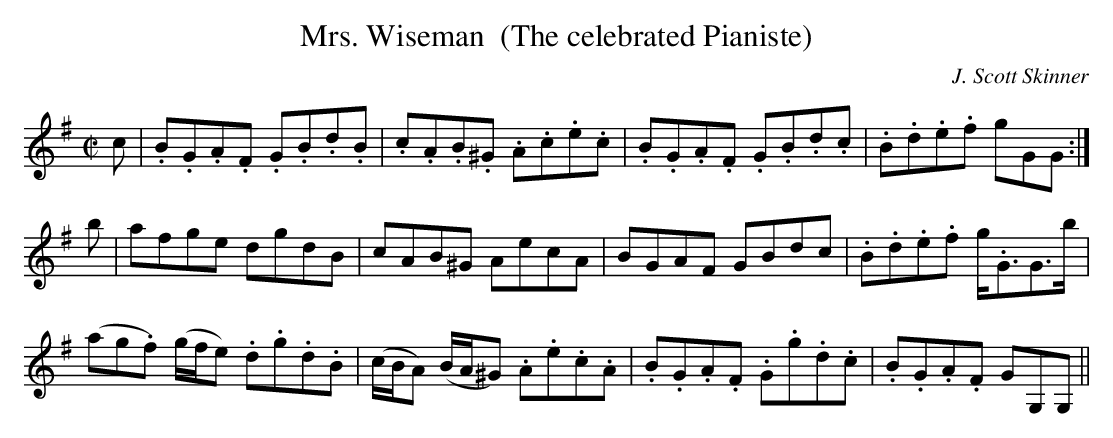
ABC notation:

X:1
T:Mrs. Wiseman  (The celebrated Pianiste)
C:J. Scott Skinner
M:C|
L:1/8
K:G
c|.B.G.A.F .G.B.d.B|.c.A.B.^G .A.c.e.c|.B.G.A.F .G.B.d.c|.B.d.e.f gGG:|
b|afge dgdB|cAB^G AecA|BGAF GBdc|.B.d.e.f g.<GG>b|
(ag.f) (g/f/e) .d.g.d.B|(c/B/A) (B/A/^G) .A.e.c.A|.B.G.A.F .G.g.d.c|.B.G.A.F GG,G,||
